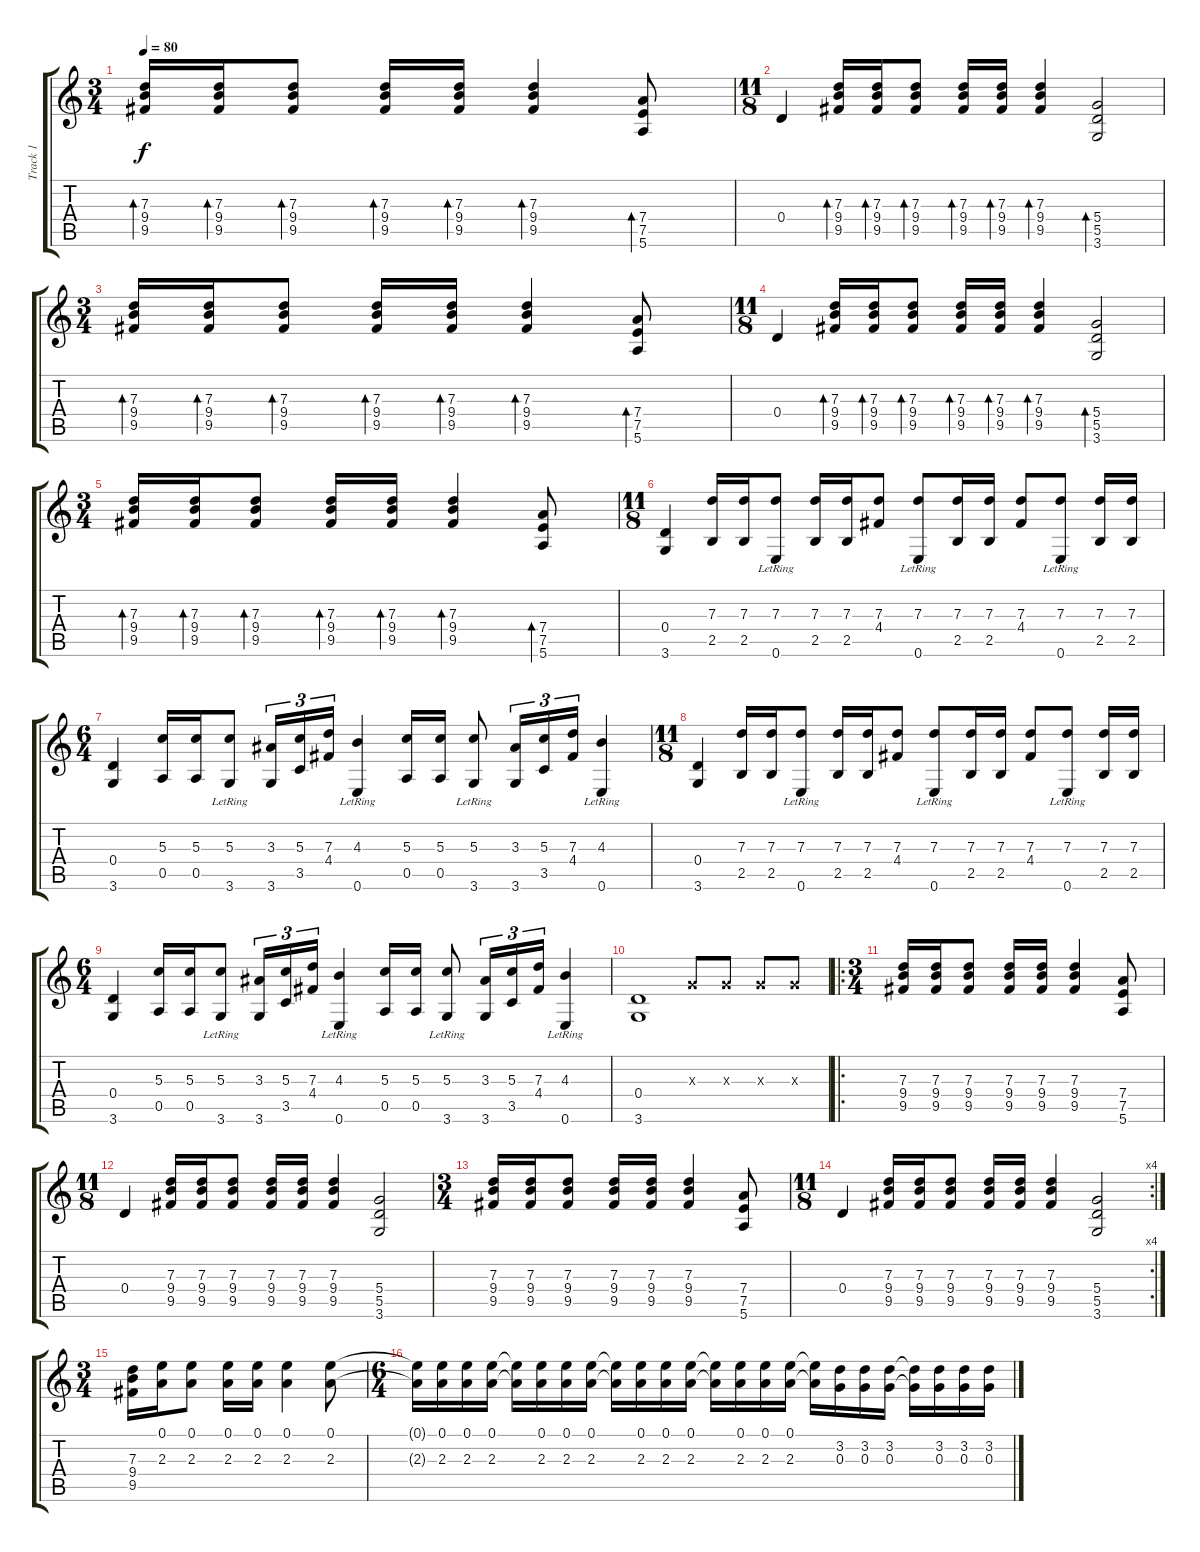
\track ("Track 1" "Track 1") {instrument acousticguitarsteel}
\staff {score tabs}
\tuning (E4 B3 G3 D3 A2 E2) {hide}
\ts (3 4)
\tempo 80
\clef g2
\ks c
(7.3 9.4 9.5).16{bd 60 dy f} (7.3 9.4 9.5).16{bd 60} (7.3 9.4 9.5).8{bd 60} (7.3 9.4 9.5).16{bd 60} (7.3 9.4 9.5).16{bd 60} (7.3 9.4 9.5).4{bd 60} (7.4 7.5 5.6).8{bd 60} |
\ts (11 8)
0.4.4 (7.3 9.4 9.5).16{bd 60} (7.3 9.4 9.5).16{bd 60} (7.3 9.4 9.5).8{bd 60} (7.3 9.4 9.5).16{bd 60} (7.3 9.4 9.5).16{bd 60} (7.3 9.4 9.5).4{bd 60} (5.4 5.5 3.6).2{bd 60} |
\ts (3 4)
(7.3 9.4 9.5).16{bd 60} (7.3 9.4 9.5).16{bd 60} (7.3 9.4 9.5).8{bd 60} (7.3 9.4 9.5).16{bd 60} (7.3 9.4 9.5).16{bd 60} (7.3 9.4 9.5).4{bd 60} (7.4 7.5 5.6).8{bd 60} |
\ts (11 8)
0.4.4 (7.3 9.4 9.5).16{bd 60} (7.3 9.4 9.5).16{bd 60} (7.3 9.4 9.5).8{bd 60} (7.3 9.4 9.5).16{bd 60} (7.3 9.4 9.5).16{bd 60} (7.3 9.4 9.5).4{bd 60} (5.4 5.5 3.6).2{bd 60} |
\ts (3 4)
(7.3 9.4 9.5).16{bd 60} (7.3 9.4 9.5).16{bd 60} (7.3 9.4 9.5).8{bd 60} (7.3 9.4 9.5).16{bd 60} (7.3 9.4 9.5).16{bd 60} (7.3 9.4 9.5).4{bd 60} (7.4 7.5 5.6).8{bd 60} |
\ts (11 8)
(0.4 3.6).4 (7.3 2.5).16 (7.3 2.5).16 (7.3 0.6{lr}).8 (7.3 2.5).16 (7.3 2.5).16 (7.3 4.4).8 (7.3 0.6{lr}).8 (7.3 2.5).16 (7.3 2.5).16 (7.3 4.4).8 (7.3 0.6{lr}).8 (7.3 2.5).16 (7.3 2.5).16 |
\ts (6 4)
(0.4 3.6).4 (5.3 0.5).16 (5.3 0.5).16 (5.3 3.6{lr}).8 (3.3 3.6).16{tu (3 2)} (5.3 3.5).16{tu (3 2)} (7.3 4.4).16{tu (3 2)} (4.3 0.6{lr}).4 (5.3 0.5).16 (5.3 0.5).16 (5.3 3.6{lr}).8 (3.3 3.6).16{tu (3 2)} (5.3 3.5).16{tu (3 2)} (7.3 4.4).16{tu (3 2)} (4.3 0.6{lr}).4 |
\ts (11 8)
(0.4 3.6).4 (7.3 2.5).16 (7.3 2.5).16 (7.3 0.6{lr}).8 (7.3 2.5).16 (7.3 2.5).16 (7.3 4.4).8 (7.3 0.6{lr}).8 (7.3 2.5).16 (7.3 2.5).16 (7.3 4.4).8 (7.3 0.6{lr}).8 (7.3 2.5).16 (7.3 2.5).16 |
\ts (6 4)
(0.4 3.6).4 (5.3 0.5).16 (5.3 0.5).16 (5.3 3.6{lr}).8 (3.3 3.6).16{tu (3 2)} (5.3 3.5).16{tu (3 2)} (7.3 4.4).16{tu (3 2)} (4.3 0.6{lr}).4 (5.3 0.5).16 (5.3 0.5).16 (5.3 3.6{lr}).8 (3.3 3.6).16{tu (3 2)} (5.3 3.5).16{tu (3 2)} (7.3 4.4).16{tu (3 2)} (4.3 0.6{lr}).4 |
(0.4 3.6).1 0.3{x}.8 0.3{x}.8 0.3{x}.8 0.3{x}.8 |
\ro
\ts (3 4)
(7.3 9.4 9.5).16 (7.3 9.4 9.5).16 (7.3 9.4 9.5).8 (7.3 9.4 9.5).16 (7.3 9.4 9.5).16 (7.3 9.4 9.5).4 (7.4 7.5 5.6).8 |
\ts (11 8)
0.4.4 (7.3 9.4 9.5).16 (7.3 9.4 9.5).16 (7.3 9.4 9.5).8 (7.3 9.4 9.5).16 (7.3 9.4 9.5).16 (7.3 9.4 9.5).4 (5.4 5.5 3.6).2 |
\ts (3 4)
(7.3 9.4 9.5).16 (7.3 9.4 9.5).16 (7.3 9.4 9.5).8 (7.3 9.4 9.5).16 (7.3 9.4 9.5).16 (7.3 9.4 9.5).4 (7.4 7.5 5.6).8 |
\rc 4
\ts (11 8)
0.4.4 (7.3 9.4 9.5).16 (7.3 9.4 9.5).16 (7.3 9.4 9.5).8 (7.3 9.4 9.5).16 (7.3 9.4 9.5).16 (7.3 9.4 9.5).4 (5.4 5.5 3.6).2 |
\ts (3 4)
(7.3 9.4 9.5).16 (0.1 2.3).16 (0.1 2.3).8 (0.1 2.3).16 (0.1 2.3).16 (0.1 2.3).4 (0.1 2.3).8 |
\ts (6 4)
(0.1{t} 2.3{t}).16 (0.1 2.3).16 (0.1 2.3).16 (0.1 2.3).16 (0.1{t} 2.3{t}).16 (0.1 2.3).16 (0.1 2.3).16 (0.1 2.3).16 (0.1{t} 2.3{t}).16 (0.1 2.3).16 (0.1 2.3).16 (0.1 2.3).16 (0.1{t} 2.3{t}).16 (0.1 2.3).16 (0.1 2.3).16 (0.1 2.3).16 (0.1{t} 2.3{t}).16 (3.2 0.3).16 (3.2 0.3).16 (3.2 0.3).16 (3.2{t} 0.3{t}).16 (3.2 0.3).16 (3.2 0.3).16 (3.2 0.3).16
